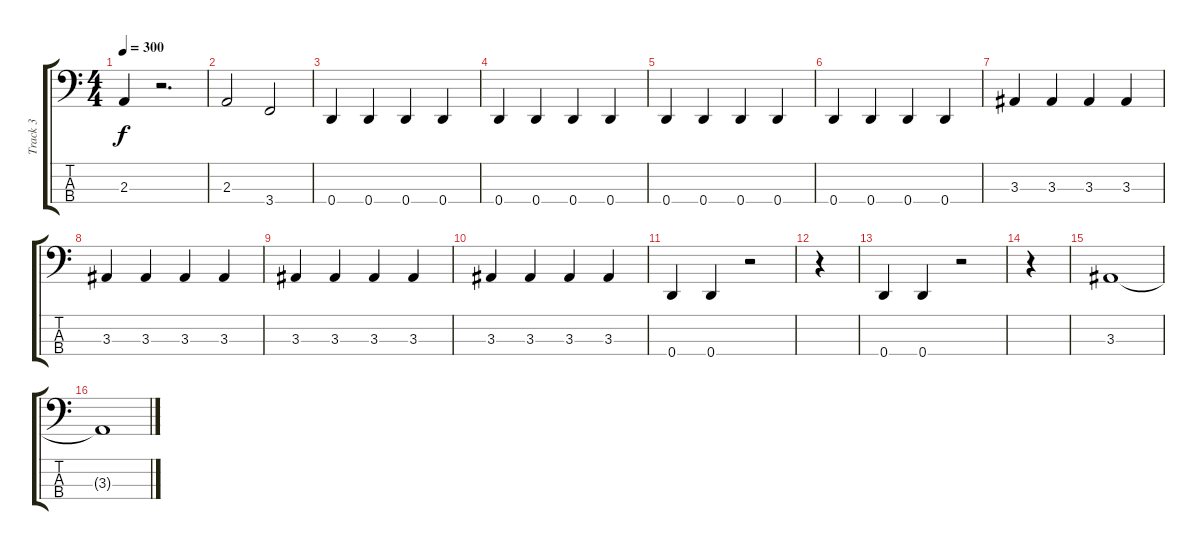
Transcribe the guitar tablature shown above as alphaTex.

\track ("Track 3" "Track 3") {instrument electricbasspick}
\staff {score tabs}
\tuning (F2 C2 G1 D1) {hide}
\ts (4 4)
\tempo 300
\clef f4
\ks c
2.3.4{dy f} r.2{d} |
2.3.2 3.4.2 |
0.4.4 0.4.4 0.4.4 0.4.4 |
0.4.4 0.4.4 0.4.4 0.4.4 |
0.4.4 0.4.4 0.4.4 0.4.4 |
0.4.4 0.4.4 0.4.4 0.4.4 |
3.3.4 3.3.4 3.3.4 3.3.4 |
3.3.4 3.3.4 3.3.4 3.3.4 |
3.3.4 3.3.4 3.3.4 3.3.4 |
3.3.4 3.3.4 3.3.4 3.3.4 |
0.4.4 0.4.4 r.2 |
r.4 |
0.4.4 0.4.4 r.2 |
r.4 |
3.3.1 |
3.3{t}.1
